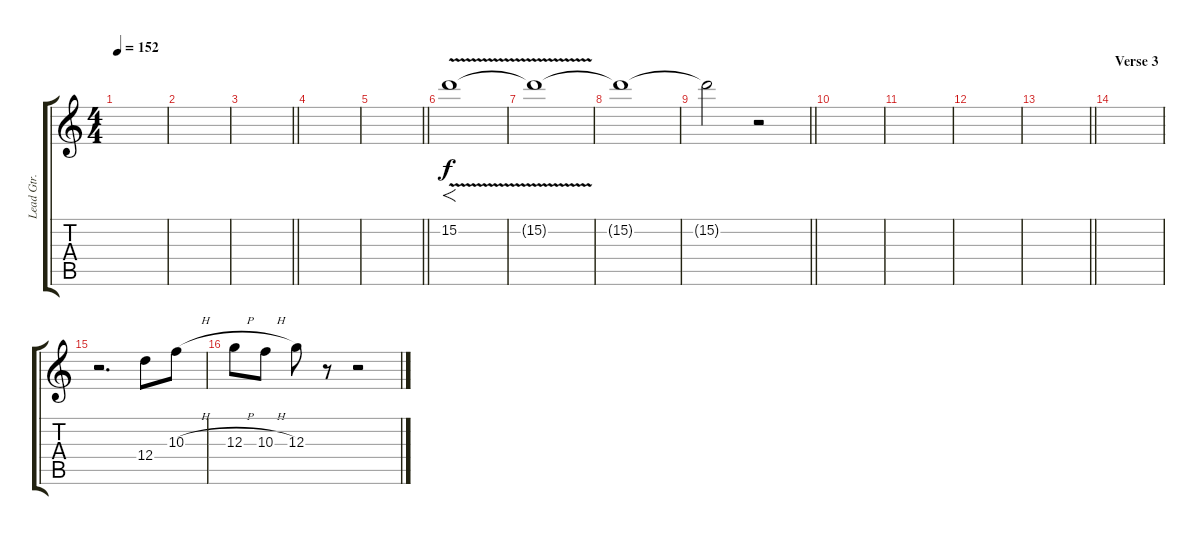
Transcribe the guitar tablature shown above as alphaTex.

\track ("Lead Gtr." "Lead Gtr.") {instrument distortionguitar}
\staff {score tabs}
\tuning (E4 B3 G3 D3 A2 D2) {hide}
\ts (4 4)
\tempo 152
\clef g2
\ks c
|
|
\barLineRight lightlight
|
\section ("" "")
|
\barLineRight lightlight
|
\section ("" "")
15.2{v}.1{f balance 8} |
15.2{t}.1 |
15.2{t}.1 |
\barLineRight lightlight
15.2{t}.2 r.2 |
\section ("" "")
|
|
|
\barLineRight lightlight
|
\section ("" "Verse 3")
|
r.2{d volume 5 balance 8} 12.4.8 10.3{h}.8 |
12.3{h}.8 10.3{h}.8 12.3.8 r.8 r.2
